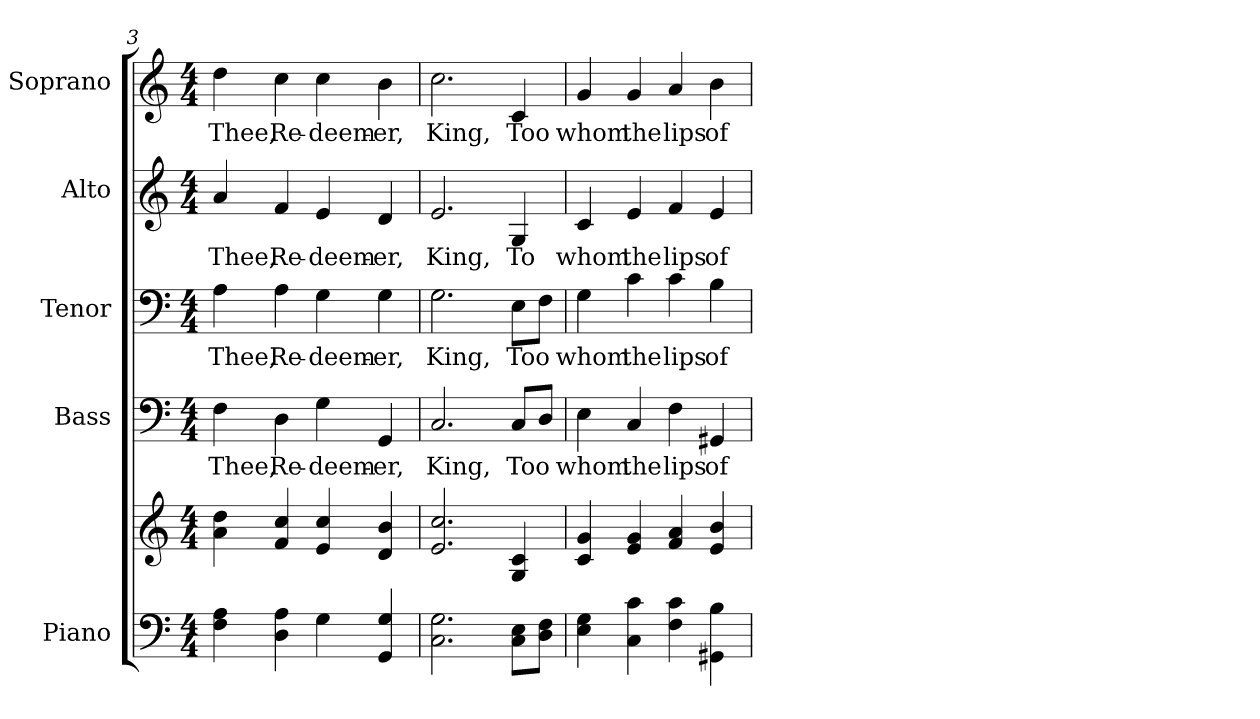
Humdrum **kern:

**kern	**kern	**kern	**text	**kern	**text	**kern	**text	**kern	**text
*part5	*part5	*part4	*part4	*part3	*part3	*part2	*part2	*part1	*part1
*staff6	*staff5	*staff4	*staff4	*staff3	*staff3	*staff2	*staff2	*staff1	*staff1
*I"Piano	*	*I"Bass	*	*I"Tenor	*	*I"Alto	*	*I"Soprano	*
*I'Pno.	*	*I'B.	*	*I'T.	*	*I'A.	*	*I'S.	*
!!LO:PB:g=z
*clefF4	*clefG2	*clefF4	*	*clefF4	*	*clefG2	*	*clefG2	*
*k[]	*k[]	*k[]	*	*k[]	*	*k[]	*	*k[]	*
*C:	*C:	*C:	*	*C:	*	*C:	*	*C:	*
*M4/4	*M4/4	*M4/4	*	*M4/4	*	*M4/4	*	*M4/4	*
=3	=3	=3	=3	=3	=3	=3	=3	=3	=3
!	!	!	!LO:LY:b:color=#000000	!	!	!	!	!	!
!	!	!	!	!	!LO:LY:b:color=#000000	!	!	!	!
!	!	!	!	!	!	!	!LO:LY:b:color=#000000	!	!
!	!	!	!	!	!	!	!	!	!LO:LY:b:color=#000000
4Fi\ 4Ai	4ai\ 4ddi	4Fi\	Thee,	4Ai\	Thee,	4ai/	Thee,	4ddi\	Thee,
!	!	!	!LO:LY:b:color=#000000	!	!	!	!	!	!
!	!	!	!	!	!LO:LY:b:color=#000000	!	!	!	!
!	!	!	!	!	!	!	!LO:LY:b:color=#000000	!	!
!	!	!	!	!	!	!	!	!	!LO:LY:b:color=#000000
4Di\ 4Ai	4fi/ 4cci	4Di\	Re-	4Ai\	Re-	4fi/	Re-	4cci\	Re-
!	!	!	!LO:LY:b:color=#000000	!	!	!	!	!	!
!	!	!	!	!	!LO:LY:b:color=#000000	!	!	!	!
!	!	!	!	!	!	!	!LO:LY:b:color=#000000	!	!
!	!	!	!	!	!	!	!	!	!LO:LY:b:color=#000000
4Gi\	4ei/ 4cci	4Gi\	-deem-	4Gi\	-deem-	4ei/	-deem-	4cci\	-deem-
!	!	!	!LO:LY:b:color=#000000	!	!	!	!	!	!
!	!	!	!	!	!LO:LY:b:color=#000000	!	!	!	!
!	!	!	!	!	!	!	!LO:LY:b:color=#000000	!	!
!	!	!	!	!	!	!	!	!	!LO:LY:b:color=#000000
4GGi/ 4Gi	4di/ 4bi	4GGi/	-er,	4Gi\	-er,	4di/	-er,	4bi\	-er,
=4	=4	=4	=4	=4	=4	=4	=4	=4	=4
!	!	!	!LO:LY:b:color=#000000	!	!	!	!	!	!
!	!	!	!	!	!LO:LY:b:color=#000000	!	!	!	!
!	!	!	!	!	!	!	!LO:LY:b:color=#000000	!	!
!	!	!	!	!	!	!	!	!	!LO:LY:b:color=#000000
2.Ci\ 2.Gi	2.ei/ 2.cci	2.Ci/	King,	2.Gi\	King,	2.ei/	King,	2.cci\	King,
!	!	!	!LO:LY:b:color=#000000	!	!	!	!	!	!
!	!	!	!	!	!LO:LY:b:color=#000000	!	!	!	!
!	!	!	!	!	!	!	!LO:LY:b:color=#000000	!	!
!	!	!	!	!	!	!	!	!	!LO:LY:b:color=#000000
8Ci\ 8EiL	4Gi/ 4ci	8Ci/L	Too	8Ei\L	Too	4Gi/	To	4ci/	Too
8Di\ 8FiJ	.	8Di/J	.	8Fi\J	.	.	.	.	.
!!LO:PB:g=z
=5	=5	=5	=5	=5	=5	=5	=5	=5	=5
!	!	!	!LO:LY:b:color=#000000	!	!	!	!	!	!
!	!	!	!	!	!LO:LY:b:color=#000000	!	!	!	!
!	!	!	!	!	!	!	!LO:LY:b:color=#000000	!	!
!	!	!	!	!	!	!	!	!	!LO:LY:b:color=#000000
4Ei\ 4Gi	4ci/ 4gi	4Ei\	whom	4Gi\	whom	4ci/	whom	4gi/	whom
!	!	!	!LO:LY:b:color=#000000	!	!	!	!	!	!
!	!	!	!	!	!LO:LY:b:color=#000000	!	!	!	!
!	!	!	!	!	!	!	!LO:LY:b:color=#000000	!	!
!	!	!	!	!	!	!	!	!	!LO:LY:b:color=#000000
4Ci\ 4ci	4ei/ 4gi	4Ci/	the	4ci\	the	4ei/	the	4gi/	the
!	!	!	!LO:LY:b:color=#000000	!	!	!	!	!	!
!	!	!	!	!	!LO:LY:b:color=#000000	!	!	!	!
!	!	!	!	!	!	!	!LO:LY:b:color=#000000	!	!
!	!	!	!	!	!	!	!	!	!LO:LY:b:color=#000000
4Fi\ 4ci	4fi/ 4ai	4Fi\	lips	4ci\	lips	4fi/	lips	4ai/	lips
!	!	!	!LO:LY:b:color=#000000	!	!	!	!	!	!
!	!	!	!	!	!LO:LY:b:color=#000000	!	!	!	!
!	!	!	!	!	!	!	!LO:LY:b:color=#000000	!	!
!	!	!	!	!	!	!	!	!	!LO:LY:b:color=#000000
4GG#Xi\ 4Bi	4ei/ 4bi	4GG#Xi/	of	4Bi\	of	4ei/	of	4bi\	of
=	=	=	=	=	=	=	=	=	=
*-	*-	*-	*-	*-	*-	*-	*-	*-	*-
